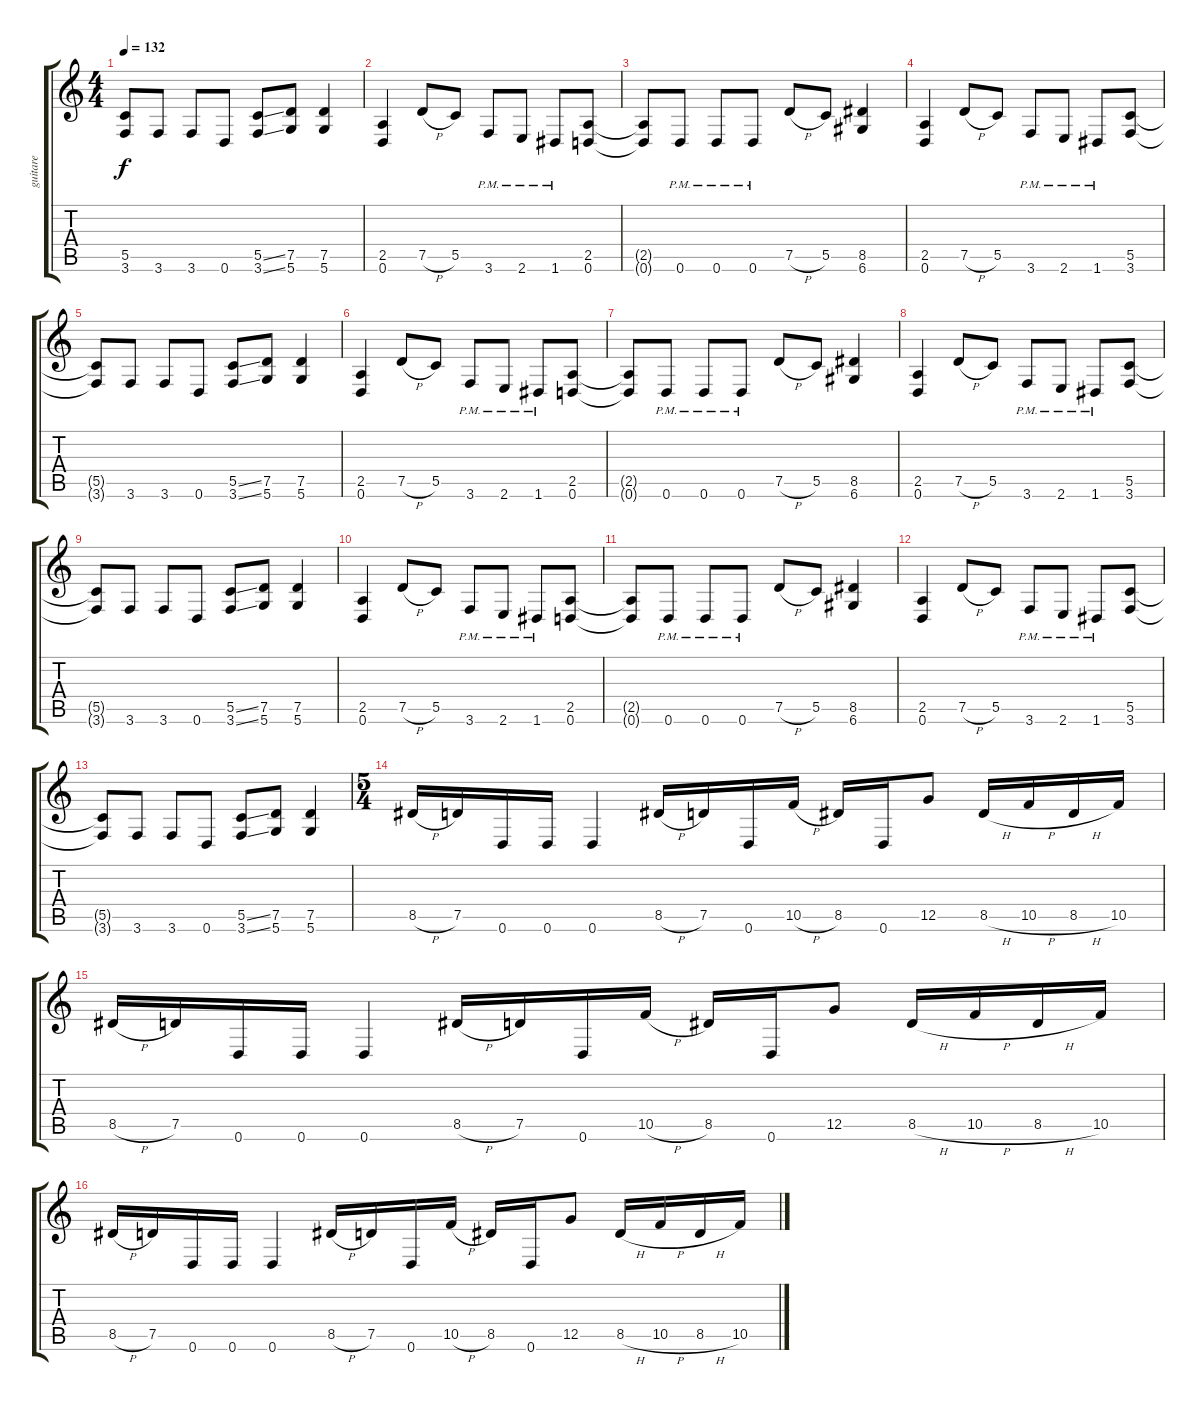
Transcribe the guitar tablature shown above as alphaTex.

\track ("guitare" "guitare") {instrument distortionguitar}
\staff {score tabs}
\tuning (D4 A3 F3 C3 G2 D2) {hide}
\ts (4 4)
\tempo 132
\clef g2
\ks c
(5.5{t} 3.6{t}).8{dy f} 3.6.8 3.6.8 0.6.8 (5.5{ss} 3.6{ss}).8 (7.5 5.6).8 (7.5 5.6).4 |
(2.5 0.6).4 7.5{h}.8 5.5.8 3.6{pm}.8 2.6{pm}.8 1.6{pm}.8 (2.5 0.6).8 |
(2.5{t} 0.6{t}).8 0.6{pm}.8 0.6{pm}.8 0.6{pm}.8 7.5{h}.8 5.5.8 (8.5 6.6).4 |
(2.5 0.6).4 7.5{h}.8 5.5.8 3.6{pm}.8 2.6{pm}.8 1.6{pm}.8 (5.5 3.6).8 |
(5.5{t} 3.6{t}).8 3.6.8 3.6.8 0.6.8 (5.5{ss} 3.6{ss}).8 (7.5 5.6).8 (7.5 5.6).4 |
(2.5 0.6).4 7.5{h}.8 5.5.8 3.6{pm}.8 2.6{pm}.8 1.6{pm}.8 (2.5 0.6).8 |
(2.5{t} 0.6{t}).8 0.6{pm}.8 0.6{pm}.8 0.6{pm}.8 7.5{h}.8 5.5.8 (8.5 6.6).4 |
(2.5 0.6).4 7.5{h}.8 5.5.8 3.6{pm}.8 2.6{pm}.8 1.6{pm}.8 (5.5 3.6).8 |
(5.5{t} 3.6{t}).8 3.6.8 3.6.8 0.6.8 (5.5{ss} 3.6{ss}).8 (7.5 5.6).8 (7.5 5.6).4 |
(2.5 0.6).4 7.5{h}.8 5.5.8 3.6{pm}.8 2.6{pm}.8 1.6{pm}.8 (2.5 0.6).8 |
(2.5{t} 0.6{t}).8 0.6{pm}.8 0.6{pm}.8 0.6{pm}.8 7.5{h}.8 5.5.8 (8.5 6.6).4 |
(2.5 0.6).4 7.5{h}.8 5.5.8 3.6{pm}.8 2.6{pm}.8 1.6{pm}.8 (5.5 3.6).8 |
(5.5{t} 3.6{t}).8 3.6.8 3.6.8 0.6.8 (5.5{ss} 3.6{ss}).8 (7.5 5.6).8 (7.5 5.6).4 |
\ts (5 4)
8.5{h}.16 7.5.16 0.6.16 0.6.16 0.6.4 8.5{h}.16 7.5.16 0.6.16 10.5{h}.16 8.5.16 0.6.16 12.5.8 8.5{h}.16 10.5{h}.16 8.5{h}.16 10.5.16 |
8.5{h}.16 7.5.16 0.6.16 0.6.16 0.6.4 8.5{h}.16 7.5.16 0.6.16 10.5{h}.16 8.5.16 0.6.16 12.5.8 8.5{h}.16 10.5{h}.16 8.5{h}.16 10.5.16 |
8.5{h}.16 7.5.16 0.6.16 0.6.16 0.6.4 8.5{h}.16 7.5.16 0.6.16 10.5{h}.16 8.5.16 0.6.16 12.5.8 8.5{h}.16 10.5{h}.16 8.5{h}.16 10.5.16
